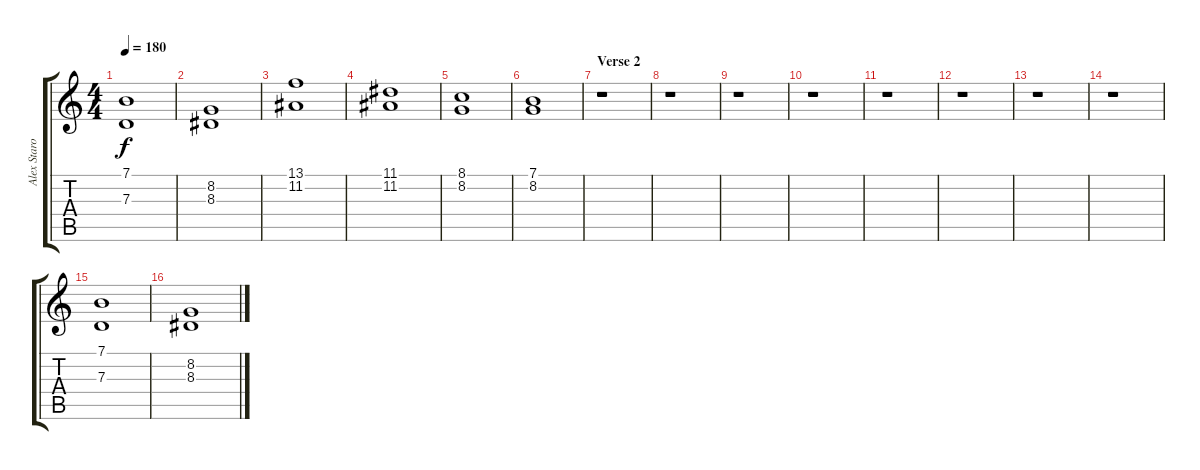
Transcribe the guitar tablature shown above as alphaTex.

\track ("Alex Staropoli" "Alex Staro") {instrument pad4choir}
\staff {score tabs}
\tuning (E4 B3 G3 D3 A2 E2) {hide}
\ts (4 4)
\tempo 180
\clef g2
\ks c
(7.1 7.3).1{dy f} |
(8.2 8.3).1 |
(13.1 11.2).1 |
(11.1 11.2).1 |
(8.1 8.2).1 |
(7.1 8.2).1 |
\section ("" "Verse 2")
r.1 |
r.1 |
r.1 |
r.1 |
r.1 |
r.1 |
r.1 |
r.1 |
(7.1 7.3).1 |
(8.2 8.3).1
